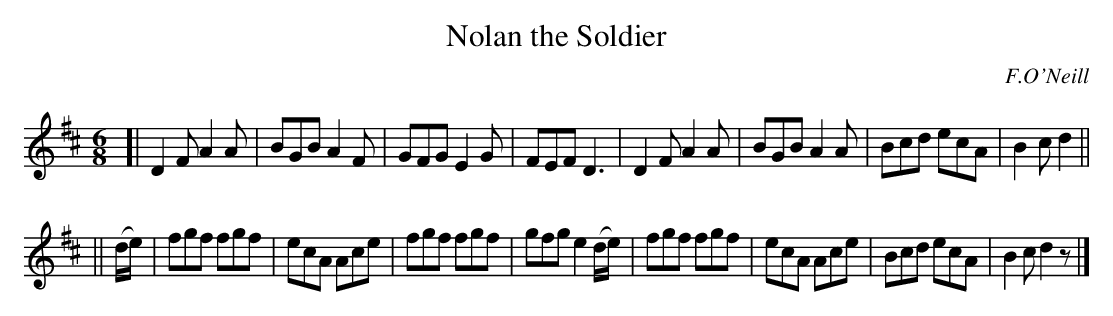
X:1
T: Nolan the Soldier
O: F.O'Neill
M: 6/8
L: 1/8
K: D
[|\
D2F A2A | BGB A2F | GFG E2G | FEF D3 |\
D2F A2A | BGB A2A | Bcd ecA | B2c d2 ||
|| (d/2e/2) |\
fgf fgf | ecA Ace | fgf fgf | gfg e2 (d/2e/2) |\
fgf fgf | ecA Ace | Bcd ecA | B2c d2z |]
